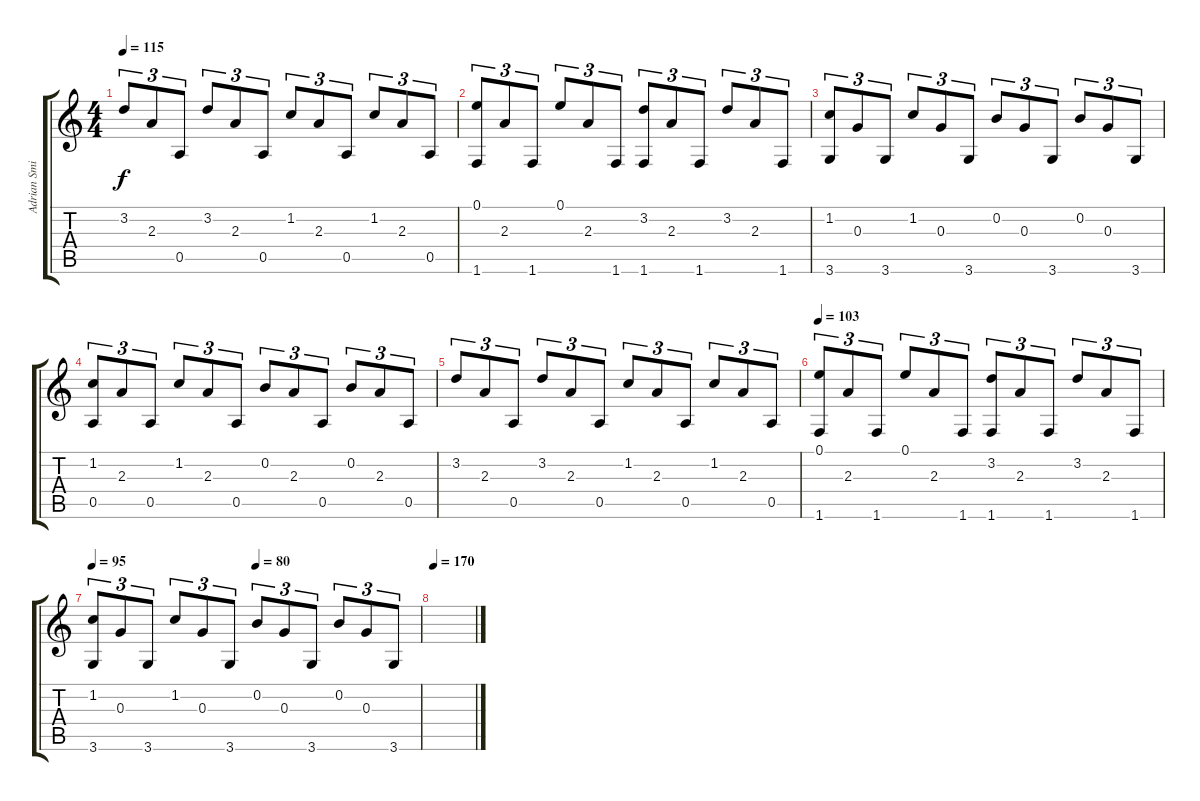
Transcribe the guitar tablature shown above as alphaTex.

\track ("Adrian Smith" "Adrian Smi") {instrument acousticguitarsteel}
\staff {score tabs}
\tuning (E4 B3 G3 D3 A2 E2) {hide}
\ts (4 4)
\tempo 115
\clef g2
\ks c
3.2.8{tu (3 2) dy f} 2.3.8{tu (3 2)} 0.5.8{tu (3 2)} 3.2.8{tu (3 2)} 2.3.8{tu (3 2)} 0.5.8{tu (3 2)} 1.2.8{tu (3 2)} 2.3.8{tu (3 2)} 0.5.8{tu (3 2)} 1.2.8{tu (3 2)} 2.3.8{tu (3 2)} 0.5.8{tu (3 2)} |
(0.1 1.6).8{tu (3 2)} 2.3.8{tu (3 2)} 1.6.8{tu (3 2)} 0.1.8{tu (3 2)} 2.3.8{tu (3 2)} 1.6.8{tu (3 2)} (3.2 1.6).8{tu (3 2)} 2.3.8{tu (3 2)} 1.6.8{tu (3 2)} 3.2.8{tu (3 2)} 2.3.8{tu (3 2)} 1.6.8{tu (3 2)} |
(1.2 3.6).8{tu (3 2)} 0.3.8{tu (3 2)} 3.6.8{tu (3 2)} 1.2.8{tu (3 2)} 0.3.8{tu (3 2)} 3.6.8{tu (3 2)} 0.2.8{tu (3 2)} 0.3.8{tu (3 2)} 3.6.8{tu (3 2)} 0.2.8{tu (3 2)} 0.3.8{tu (3 2)} 3.6.8{tu (3 2)} |
(1.2 0.5).8{tu (3 2)} 2.3.8{tu (3 2)} 0.5.8{tu (3 2)} 1.2.8{tu (3 2)} 2.3.8{tu (3 2)} 0.5.8{tu (3 2)} 0.2.8{tu (3 2)} 2.3.8{tu (3 2)} 0.5.8{tu (3 2)} 0.2.8{tu (3 2)} 2.3.8{tu (3 2)} 0.5.8{tu (3 2)} |
3.2.8{tu (3 2)} 2.3.8{tu (3 2)} 0.5.8{tu (3 2)} 3.2.8{tu (3 2)} 2.3.8{tu (3 2)} 0.5.8{tu (3 2)} 1.2.8{tu (3 2)} 2.3.8{tu (3 2)} 0.5.8{tu (3 2)} 1.2.8{tu (3 2)} 2.3.8{tu (3 2)} 0.5.8{tu (3 2)} |
\tempo 103
(0.1 1.6).8{tu (3 2)} 2.3.8{tu (3 2)} 1.6.8{tu (3 2)} 0.1.8{tu (3 2)} 2.3.8{tu (3 2)} 1.6.8{tu (3 2)} (3.2 1.6).8{tu (3 2)} 2.3.8{tu (3 2)} 1.6.8{tu (3 2)} 3.2.8{tu (3 2)} 2.3.8{tu (3 2)} 1.6.8{tu (3 2)} |
\tempo 95
\tempo (80 0.5)
(1.2 3.6).8{tu (3 2)} 0.3.8{tu (3 2)} 3.6.8{tu (3 2)} 1.2.8{tu (3 2)} 0.3.8{tu (3 2)} 3.6.8{tu (3 2)} 0.2.8{tu (3 2)} 0.3.8{tu (3 2)} 3.6.8{tu (3 2)} 0.2.8{tu (3 2)} 0.3.8{tu (3 2)} 3.6.8{tu (3 2)} |
\tempo 170
